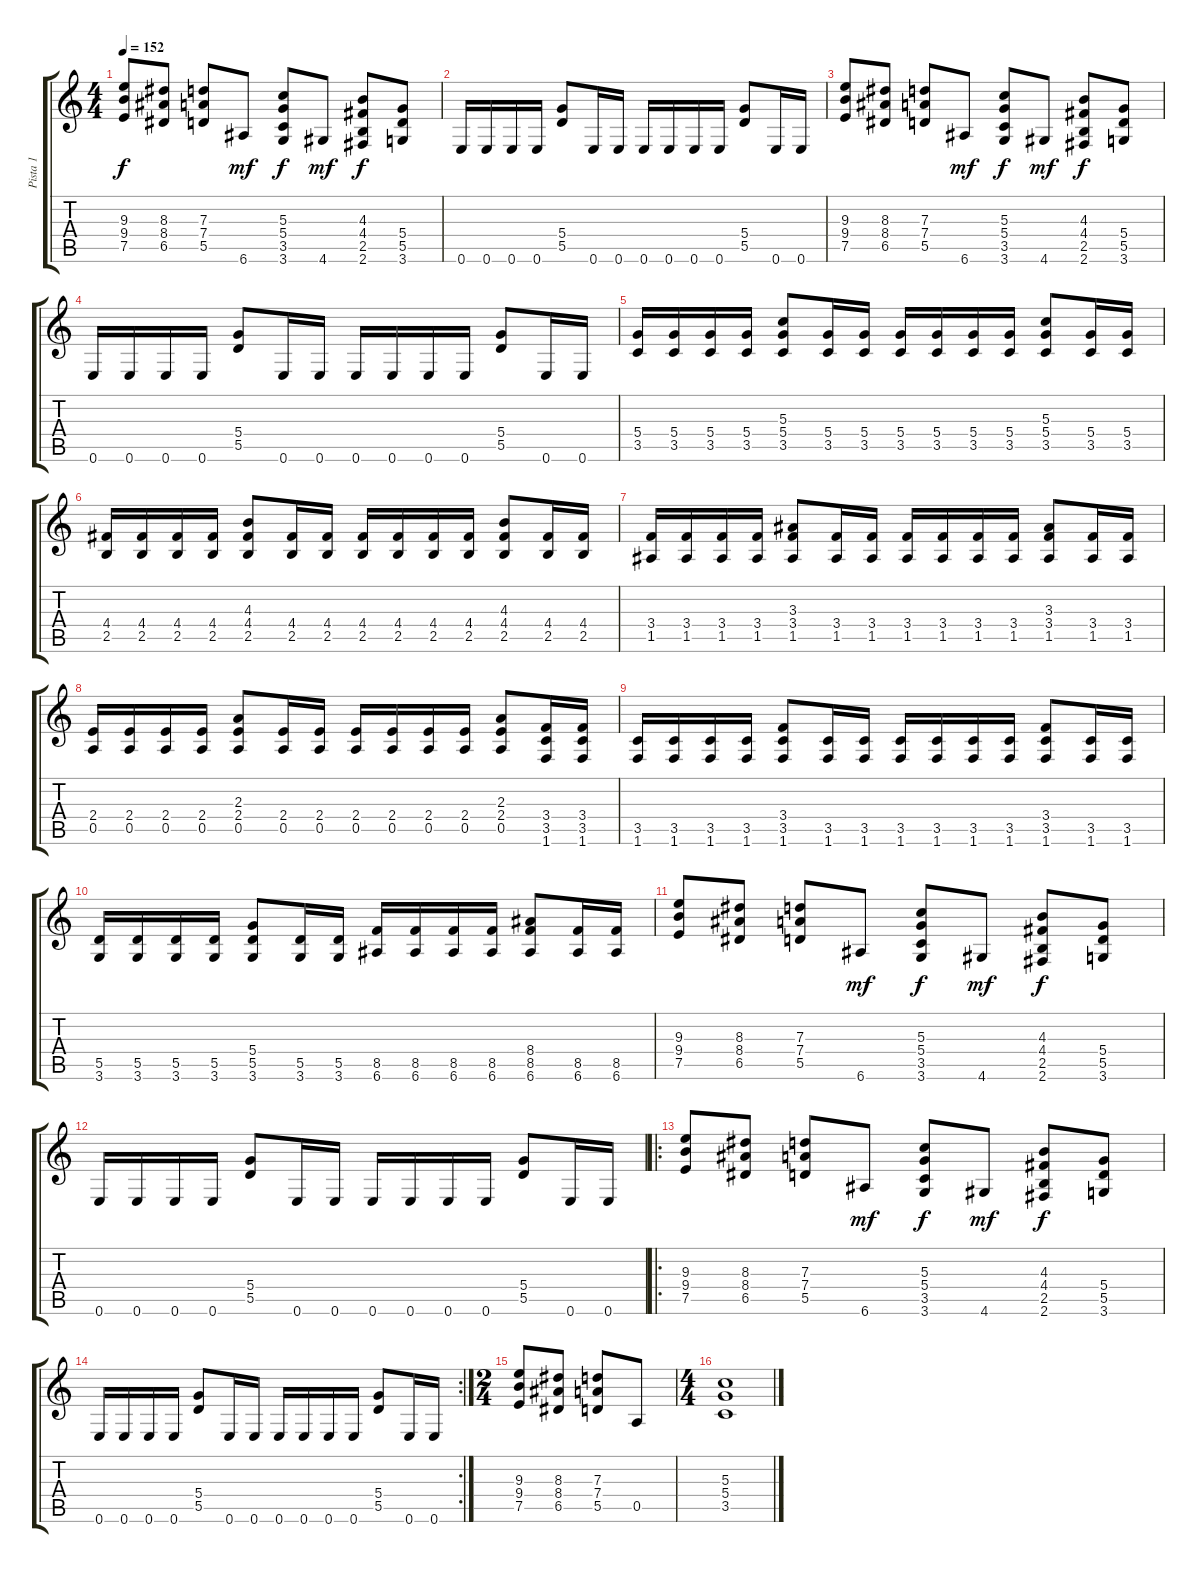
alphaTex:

\track ("Pista 1" "Pista 1") {instrument overdrivenguitar}
\staff {score tabs}
\tuning (E4 B3 G3 D3 A2 E2) {hide}
\ts (4 4)
\tempo 152
\clef g2
\ks c
(9.3 9.4 7.5).8{dy f} (8.3 8.4 6.5).8 (7.3 7.4 5.5).8 6.6.8{dy mf} (5.3 5.4 3.5 3.6).8{dy f} 4.6.8{dy mf} (4.3 4.4 2.5 2.6).8{dy f} (5.4 5.5 3.6).8 |
0.6.16 0.6.16 0.6.16 0.6.16 (5.4 5.5).8 0.6.16 0.6.16 0.6.16 0.6.16 0.6.16 0.6.16 (5.4 5.5).8 0.6.16 0.6.16 |
(9.3 9.4 7.5).8 (8.3 8.4 6.5).8 (7.3 7.4 5.5).8 6.6.8{dy mf} (5.3 5.4 3.5 3.6).8{dy f} 4.6.8{dy mf} (4.3 4.4 2.5 2.6).8{dy f} (5.4 5.5 3.6).8 |
0.6.16 0.6.16 0.6.16 0.6.16 (5.4 5.5).8 0.6.16 0.6.16 0.6.16 0.6.16 0.6.16 0.6.16 (5.4 5.5).8 0.6.16 0.6.16 |
(5.4 3.5).16 (5.4 3.5).16 (5.4 3.5).16 (5.4 3.5).16 (5.3 5.4 3.5).8 (5.4 3.5).16 (5.4 3.5).16 (5.4 3.5).16 (5.4 3.5).16 (5.4 3.5).16 (5.4 3.5).16 (5.3 5.4 3.5).8 (5.4 3.5).16 (5.4 3.5).16 |
(4.4 2.5).16 (4.4 2.5).16 (4.4 2.5).16 (4.4 2.5).16 (4.3 4.4 2.5).8 (4.4 2.5).16 (4.4 2.5).16 (4.4 2.5).16 (4.4 2.5).16 (4.4 2.5).16 (4.4 2.5).16 (4.3 4.4 2.5).8 (4.4 2.5).16 (4.4 2.5).16 |
(3.4 1.5).16 (3.4 1.5).16 (3.4 1.5).16 (3.4 1.5).16 (3.3 3.4 1.5).8 (3.4 1.5).16 (3.4 1.5).16 (3.4 1.5).16 (3.4 1.5).16 (3.4 1.5).16 (3.4 1.5).16 (3.3 3.4 1.5).8 (3.4 1.5).16 (3.4 1.5).16 |
(2.4 0.5).16 (2.4 0.5).16 (2.4 0.5).16 (2.4 0.5).16 (2.3 2.4 0.5).8 (2.4 0.5).16 (2.4 0.5).16 (2.4 0.5).16 (2.4 0.5).16 (2.4 0.5).16 (2.4 0.5).16 (2.3 2.4 0.5).8 (3.4 3.5 1.6).16 (3.4 3.5 1.6).16 |
(3.5 1.6).16 (3.5 1.6).16 (3.5 1.6).16 (3.5 1.6).16 (3.4 3.5 1.6).8 (3.5 1.6).16 (3.5 1.6).16 (3.5 1.6).16 (3.5 1.6).16 (3.5 1.6).16 (3.5 1.6).16 (3.4 3.5 1.6).8 (3.5 1.6).16 (3.5 1.6).16 |
(5.5 3.6).16 (5.5 3.6).16 (5.5 3.6).16 (5.5 3.6).16 (5.4 5.5 3.6).8 (5.5 3.6).16 (5.5 3.6).16 (8.5 6.6).16 (8.5 6.6).16 (8.5 6.6).16 (8.5 6.6).16 (8.4 8.5 6.6).8 (8.5 6.6).16 (8.5 6.6).16 |
(9.3 9.4 7.5).8 (8.3 8.4 6.5).8 (7.3 7.4 5.5).8 6.6.8{dy mf} (5.3 5.4 3.5 3.6).8{dy f} 4.6.8{dy mf} (4.3 4.4 2.5 2.6).8{dy f} (5.4 5.5 3.6).8 |
0.6.16 0.6.16 0.6.16 0.6.16 (5.4 5.5).8 0.6.16 0.6.16 0.6.16 0.6.16 0.6.16 0.6.16 (5.4 5.5).8 0.6.16 0.6.16 |
\ro
(9.3 9.4 7.5).8 (8.3 8.4 6.5).8 (7.3 7.4 5.5).8 6.6.8{dy mf} (5.3 5.4 3.5 3.6).8{dy f} 4.6.8{dy mf} (4.3 4.4 2.5 2.6).8{dy f} (5.4 5.5 3.6).8 |
\rc 2
0.6.16 0.6.16 0.6.16 0.6.16 (5.4 5.5).8 0.6.16 0.6.16 0.6.16 0.6.16 0.6.16 0.6.16 (5.4 5.5).8 0.6.16 0.6.16 |
\ts (2 4)
(9.3 9.4 7.5).8 (8.3 8.4 6.5).8 (7.3 7.4 5.5).8 0.5.8 |
\ts (4 4)
(5.3 5.4 3.5).1
